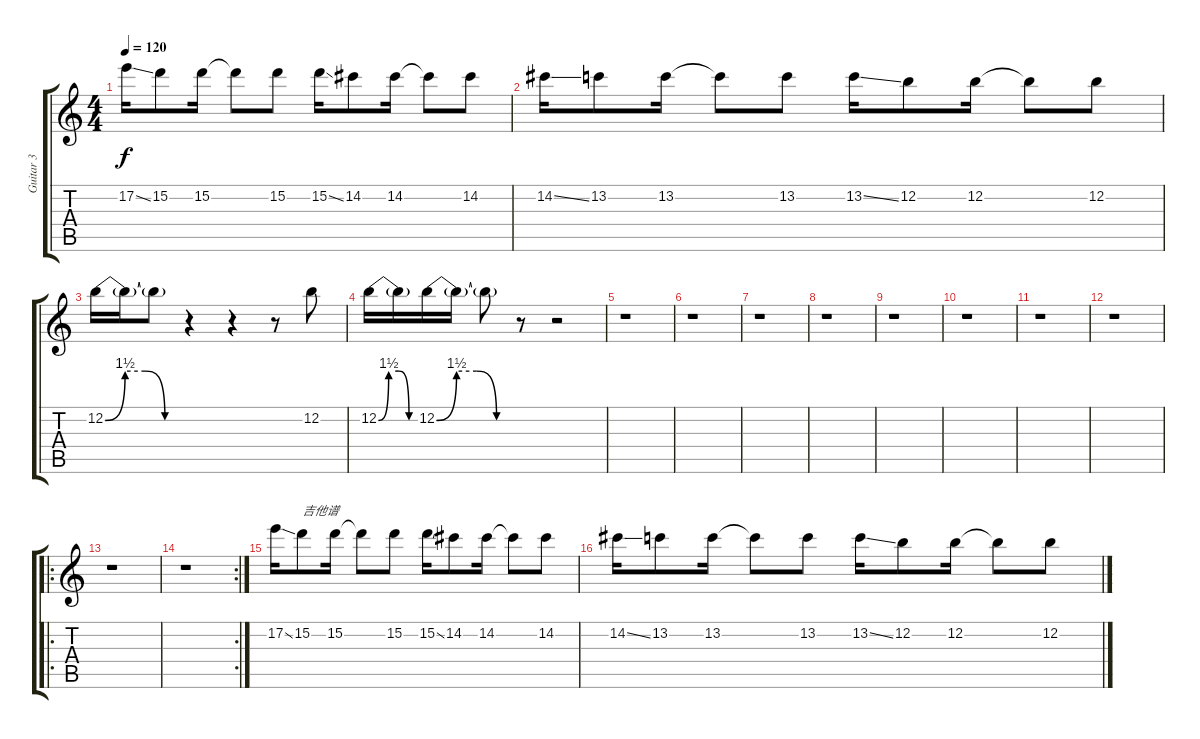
\track ("Guitar 3" "Guitar 3") {instrument distortionguitar}
\staff {score tabs}
\tuning (E4 B3 G3 D3 A2 E2) {hide}
\ts (4 4)
\tempo 120
\clef g2
\ks c
17.2{ss}.16{dy f} 15.2.8 15.2.16 15.2{t}.8 15.2.8 15.2{ss}.16 14.2.8 14.2.16 14.2{t}.8 14.2.8 |
14.2{ss}.16 13.2.8 13.2.16 13.2{t}.8 13.2.8 13.2{ss}.16 12.2.8 12.2.16 12.2{t}.8 12.2.8 |
12.2{be (custom 0 0 15 6 30 6 45 0 60 0)}.16 12.2{t}.16 12.2{t}.8 r.4 r.4 r.8 12.2.8 |
12.2{be (custom 0 0 15 6 30 6 45 0 60 0)}.16 12.2{t}.16 12.2{be (custom 0 0 15 6 30 6 45 0 60 0)}.16 12.2{t}.16 12.2{t}.8 r.8 r.2 |
r.1 |
r.1 |
r.1 |
r.1 |
r.1 |
r.1 |
r.1 |
r.1 |
\ro
r.1 |
\rc 2
r.1 |
17.2{ss}.16 15.2.8{txt "吉他谱"} 15.2.16 15.2{t}.8 15.2.8 15.2{ss}.16 14.2.8 14.2.16 14.2{t}.8 14.2.8 |
14.2{ss}.16 13.2.8 13.2.16 13.2{t}.8 13.2.8 13.2{ss}.16 12.2.8 12.2.16 12.2{t}.8 12.2.8
